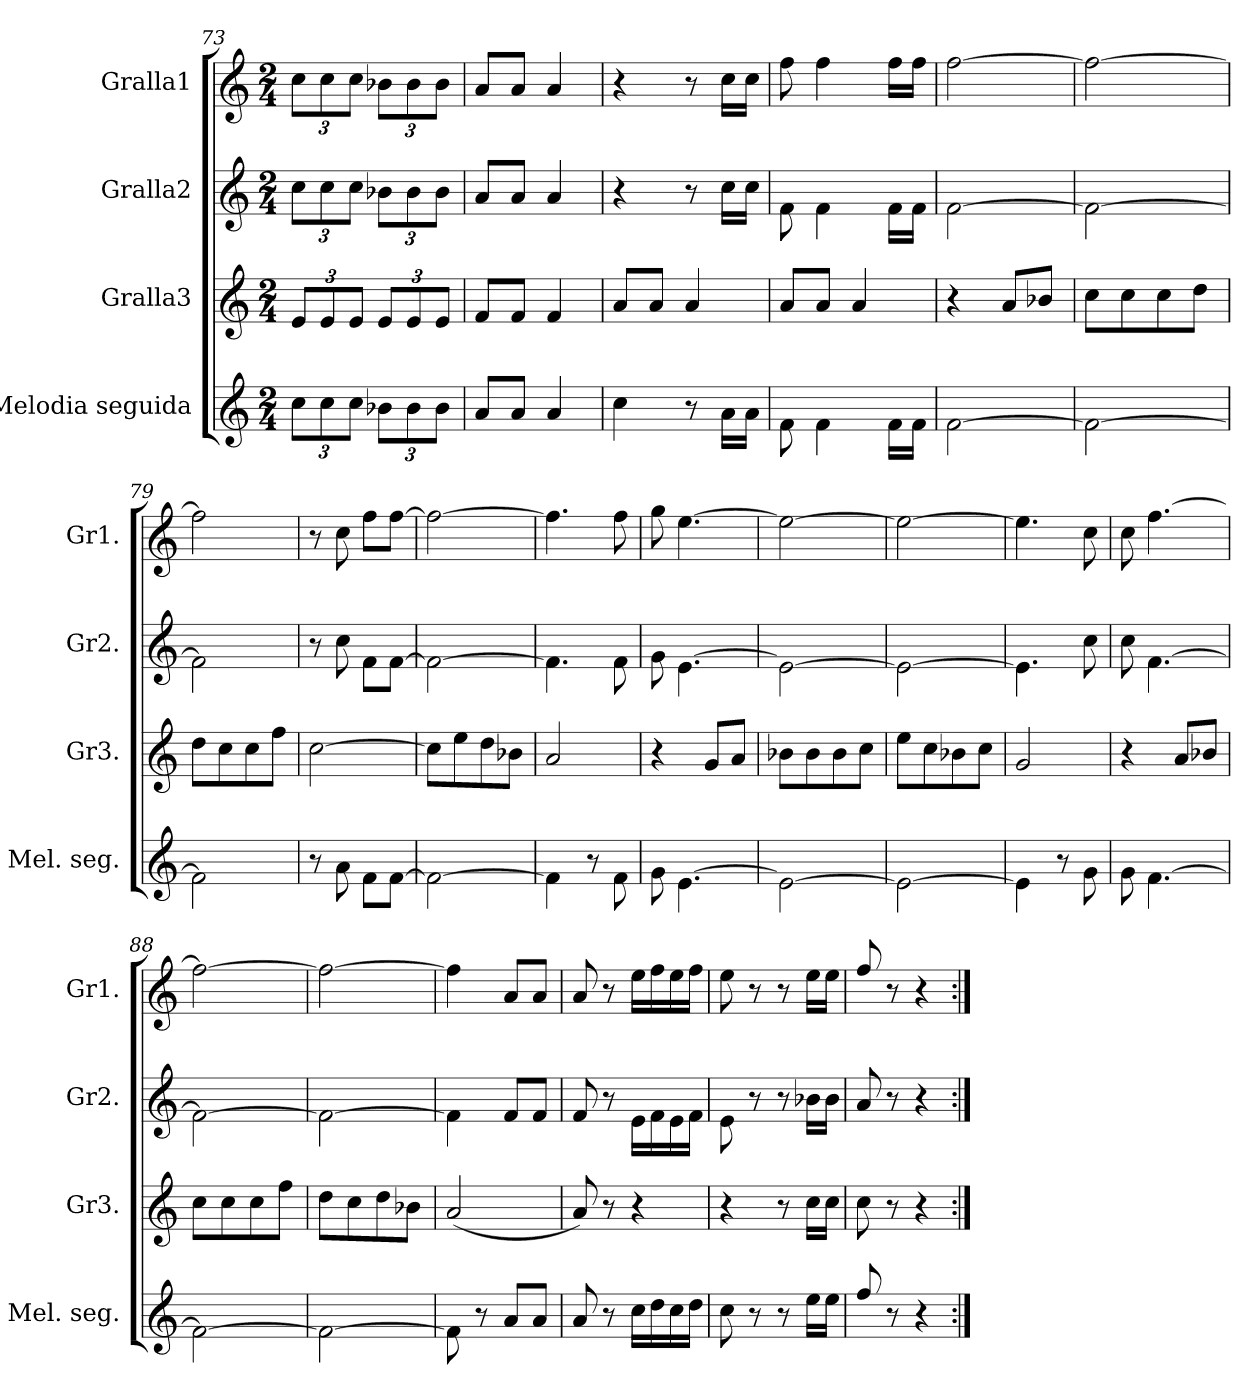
**kern	**kern	**kern	**kern
*part4	*part3	*part2	*part1
*staff4	*staff3	*staff2	*staff1
*I"Melodia seguida	*I"Gralla3	*I"Gralla2	*I"Gralla1
*I'Mel. seg.	*I'Gr3.	*I'Gr2.	*I'Gr1.
!!LO:PB:g=z
*clefG2	*clefG2	*clefG2	*clefG2
*k[]	*k[]	*k[]	*k[]
*M2/4	*M2/4	*M2/4	*M2/4
*Xbrackettup	*Xbrackettup	*Xbrackettup	*Xbrackettup
=73	=73	=73	=73
12cc\L	12e/L	12cc\L	12cc\L
12cc\	12e/	12cc\	12cc\
12cc\J	12e/J	12cc\J	12cc\J
12b-X\L	12e/L	12b-X\L	12b-X\L
12b-\	12e/	12b-\	12b-\
12b-\J	12e/J	12b-\J	12b-\J
=74	=74	=74	=74
8a/L	8f/L	8a/L	8a/L
8a/J	8f/J	8a/J	8a/J
4a/	4f/	4a/	4a/
=75	=75	=75	=75
4cc\	8a/L	4r	4r
.	8a/J	.	.
8r	4a/	8r	8r
16a\LL	.	16cc\LL	16cc\LL
16a\JJ	.	16cc\JJ	16cc\JJ
=76	=76	=76	=76
8f\	8a/L	8f\	8ff\
4f\	8a/J	4f\	4ff\
.	4a/	.	.
16f\LL	.	16f\LL	16ff\LL
16f\JJ	.	16f\JJ	16ff\JJ
=77	=77	=77	=77
[2f\	4r	[2f\	[2ff\
.	8a/L	.	.
.	8b-X/J	.	.
=78	=78	=78	=78
2f\_	8cc\L	2f\_	2ff\_
.	8cc\	.	.
.	8cc\	.	.
.	8dd\J	.	.
=79	=79	=79	=79
2f\]	8dd\L	2f\]	2ff\]
.	8cc\	.	.
.	8cc\	.	.
.	8ff\J	.	.
=80	=80	=80	=80
8r	[2cc\	8r	8r
8a\	.	8cc\	8cc\
8f\L	.	8f\L	8ff\L
[8f\J	.	[8f\J	[8ff\J
=81	=81	=81	=81
2f\_	8cc\L]	2f\_	2ff\_
.	8ee\	.	.
.	8dd\	.	.
.	8b-X\J	.	.
!!LO:LB:g=z
=82	=82	=82	=82
4f\]	2a/	4.f\]	4.ff\]
8r	.	.	.
8f\	.	8f\	8ff\
=83	=83	=83	=83
8g\	4r	8g\	8gg\
[4.e\	.	[4.e\	[4.ee\
.	8g/L	.	.
.	8a/J	.	.
=84	=84	=84	=84
2e\_	8b-X\L	2e\_	2ee\_
.	8b-\	.	.
.	8b-\	.	.
.	8cc\J	.	.
=85	=85	=85	=85
2e\_	8ee\L	2e\_	2ee\_
.	8cc\	.	.
.	8b-X\	.	.
.	8cc\J	.	.
=86	=86	=86	=86
4e\]	2g/	4.e\]	4.ee\]
8r	.	.	.
8g\	.	8cc\	8cc\
=87	=87	=87	=87
8g\	4r	8cc\	8cc\
[4.f\	.	[4.f\	[4.ff\
.	8a/L	.	.
.	8b-X/J	.	.
=88	=88	=88	=88
2f\_	8cc\L	2f\_	2ff\_
.	8cc\	.	.
.	8cc\	.	.
.	8ff\J	.	.
=89	=89	=89	=89
2f\_	8dd\L	2f\_	2ff\_
.	8cc\	.	.
.	8dd\	.	.
.	8b-X\J	.	.
=90	=90	=90	=90
8f\]	(<2a/	4f\]	4ff\]
8r	.	.	.
8a/L	.	8f/L	8a/L
8a/J	.	8f/J	8a/J
!!LO:LB:g=z
=91	=91	=91	=91
8a/	8a/)	8f/	8a/
8r	8r	8r	8r
16cc\LL	4r	16e\LL	16ee\LL
16dd\	.	16f\	16ff\
16cc\	.	16e\	16ee\
16dd\JJ	.	16f\JJ	16ff\JJ
=92	=92	=92	=92
8cc\	4r	8e\	8ee\
8r	.	8r	8r
8r	8r	8r	8r
16ee\LL	16cc\LL	16b-X\LL	16ee\LL
16ee\JJ	16cc\JJ	16b-\JJ	16ee\JJ
=93	=93	=93	=93
8ff/	8cc\	8a/	8ff/
8r	8r	8r	8r
4r	4r	4r	4r
=:|!	=:|!	=:|!	=:|!
*-	*-	*-	*-
